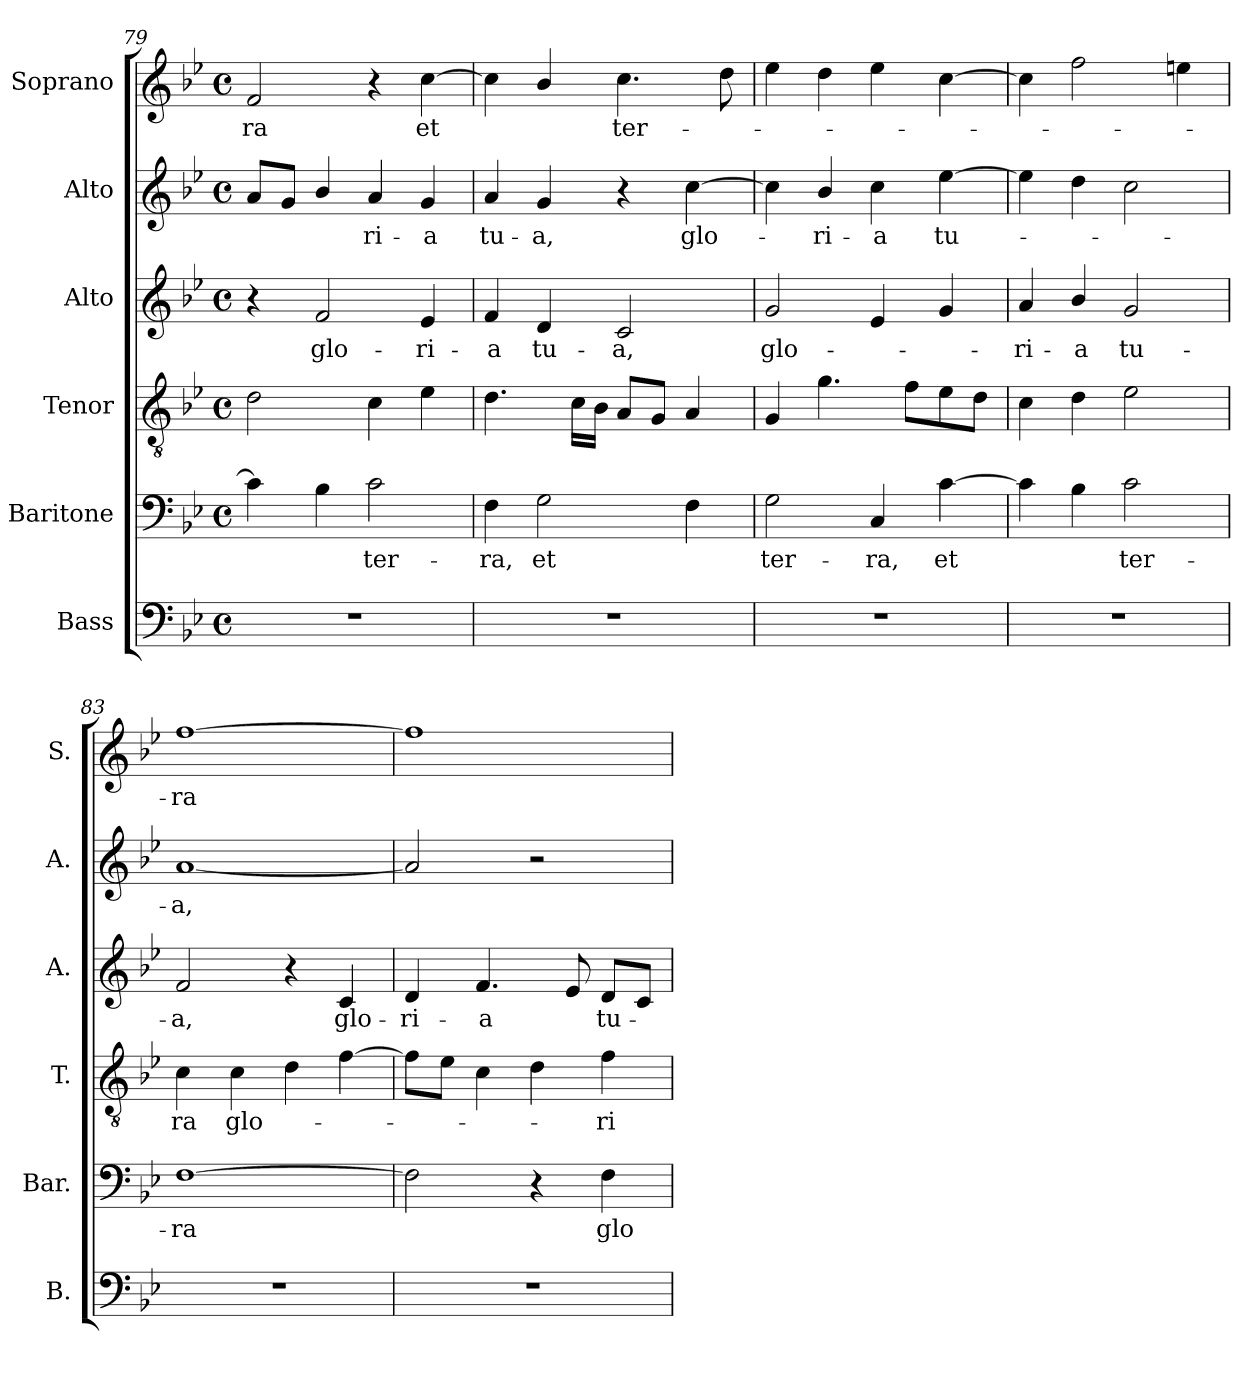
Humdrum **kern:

**kern	**kern	**text	**kern	**text	**kern	**text	**kern	**text	**kern	**text
*part6	*part5	*part5	*part4	*part4	*part3	*part3	*part2	*part2	*part1	*part1
*staff6	*staff5	*staff5	*staff4	*staff4	*staff3	*staff3	*staff2	*staff2	*staff1	*staff1
*I"Bass	*I"Baritone	*	*I"Tenor	*	*I"Alto	*	*I"Alto	*	*I"Soprano	*
*I'B.	*I'Bar.	*	*I'T.	*	*I'A.	*	*I'A.	*	*I'S.	*
*clefF4	*clefF4	*	*clefGv2	*	*clefG2	*	*clefG2	*	*clefG2	*
*	*	*	*ITrd7c12	*	*	*	*	*	*	*
*k[b-e-]	*k[b-e-]	*	*k[b-e-]	*	*k[b-e-]	*	*k[b-e-]	*	*k[b-e-]	*
*B-:	*B-:	*	*B-:	*	*B-:	*	*B-:	*	*B-:	*
*M4/4	*M4/4	*	*M4/4	*	*M4/4	*	*M4/4	*	*M4/4	*
*met(c)	*met(c)	*	*met(c)	*	*met(c)	*	*met(c)	*	*met(c)	*
=79	=79	=79	=79	=79	=79	=79	=79	=79	=79	=79
!	!	!	!	!	!	!	!	!	!	!LO:LY:b:color=#000000
1r	4ci\]	.	2Di\	.	4r	.	8ai/L	.	2fi/	-ra
.	.	.	.	.	.	.	8gi/J	.	.	.
!	!	!	!	!	!	!LO:LY:b:color=#000000	!	!	!	!
.	4B-i\	.	.	.	2fi/	glo-	4b-i/	.	.	.
!	!	!LO:LY:b:color=#000000	!	!	!	!	!	!	!	!
!	!	!	!	!	!	!	!	!LO:LY:b:color=#000000	!	!
.	2ci\	ter-	4Ci\	.	.	.	4ai/	-ri-	4r	.
!	!	!	!	!	!	!LO:LY:b:color=#000000	!	!	!	!
!	!	!	!	!	!	!	!	!LO:LY:b:color=#000000	!	!
!	!	!	!	!	!	!	!	!	!	!LO:LY:b:color=#000000
.	.	.	4E-i\	.	4e-i/	-ri-	4gi/	-a	[4cci\	et
!!LO:PB:g=z
=80	=80	=80	=80	=80	=80	=80	=80	=80	=80	=80
!	!	!LO:LY:b:color=#000000	!	!	!	!	!	!	!	!
!	!	!	!	!	!	!LO:LY:b:color=#000000	!	!	!	!
!	!	!	!	!	!	!	!	!LO:LY:b:color=#000000	!	!
1r	4Fi\	-ra,	4.Di\	.	4fi/	-a	4ai/	tu-	4cci\]	.
!	!	!LO:LY:b:color=#000000	!	!	!	!	!	!	!	!
!	!	!	!	!	!	!LO:LY:b:color=#000000	!	!	!	!
!	!	!	!	!	!	!	!	!LO:LY:b:color=#000000	!	!
.	2Gi\	et	.	.	4di/	tu-	4gi/	-a,	4b-i/	.
.	.	.	16Ci\LL	.	.	.	.	.	.	.
.	.	.	16BB-i\JJ	.	.	.	.	.	.	.
!	!	!	!	!	!	!LO:LY:b:color=#000000	!	!	!	!
!	!	!	!	!	!	!	!	!	!	!LO:LY:b:color=#000000
.	.	.	8AAi/L	.	2ci/	-a,	4r	.	4.cci\	ter-
.	.	.	8GGi/J	.	.	.	.	.	.	.
!	!	!	!	!	!	!	!	!LO:LY:b:color=#000000	!	!
.	4Fi\	.	4AAi/	.	.	.	[4cci\	glo-	.	.
.	.	.	.	.	.	.	.	.	8ddi\	.
=81	=81	=81	=81	=81	=81	=81	=81	=81	=81	=81
!	!	!LO:LY:b:color=#000000	!	!	!	!	!	!	!	!
!	!	!	!	!	!	!LO:LY:b:color=#000000	!	!	!	!
1r	2Gi\	ter-	4GGi/	.	2gi/	glo-	4cci\]	.	4ee-i\	.
!	!	!	!	!	!	!	!	!LO:LY:b:color=#000000	!	!
.	.	.	4.Gi\	.	.	.	4b-i/	-ri-	4ddi\	.
!	!	!LO:LY:b:color=#000000	!	!	!	!	!	!	!	!
!	!	!	!	!	!	!	!	!LO:LY:b:color=#000000	!	!
.	4Ci/	-ra,	.	.	4e-i/	.	4cci\	-a	4ee-i\	.
.	.	.	8Fi\L	.	.	.	.	.	.	.
!	!	!LO:LY:b:color=#000000	!	!	!	!	!	!	!	!
!	!	!	!	!	!	!	!	!LO:LY:b:color=#000000	!	!
.	[4ci\	et	8E-i\	.	4gi/	.	[4ee-i\	tu-	[4cci\	.
.	.	.	8Di\J	.	.	.	.	.	.	.
=82	=82	=82	=82	=82	=82	=82	=82	=82	=82	=82
!	!	!	!	!	!	!LO:LY:b:color=#000000	!	!	!	!
1r	4ci\]	.	4Ci\	.	4ai/	-ri-	4ee-i\]	.	4cci\]	.
!	!	!	!	!	!	!LO:LY:b:color=#000000	!	!	!	!
.	4B-i\	.	4Di\	.	4b-i/	-a	4ddi\	.	2ffi\	.
!	!	!LO:LY:b:color=#000000	!	!	!	!	!	!	!	!
!	!	!	!	!	!	!LO:LY:b:color=#000000	!	!	!	!
.	2ci\	ter-	2E-i\	.	2gi/	tu-	2cci\	.	.	.
.	.	.	.	.	.	.	.	.	4eei\	.
=83	=83	=83	=83	=83	=83	=83	=83	=83	=83	=83
!	!	!LO:LY:b:color=#000000	!	!	!	!	!	!	!	!
!	!	!	!	!LO:LY:b:color=#000000	!	!	!	!	!	!
!	!	!	!	!	!	!LO:LY:b:color=#000000	!	!	!	!
!	!	!	!	!	!	!	!	!LO:LY:b:color=#000000	!	!
!	!	!	!	!	!	!	!	!	!	!LO:LY:b:color=#000000
1r	[1Fi	-ra	4Ci\	-ra	2fi/	-a,	[1ai	-a,	[1ffi	-ra
!	!	!	!	!LO:LY:b:color=#000000	!	!	!	!	!	!
.	.	.	4Ci\	glo-	.	.	.	.	.	.
.	.	.	4Di\	.	4r	.	.	.	.	.
!	!	!	!	!	!	!LO:LY:b:color=#000000	!	!	!	!
.	.	.	[4Fi\	.	4ci/	glo-	.	.	.	.
=84	=84	=84	=84	=84	=84	=84	=84	=84	=84	=84
!	!	!	!	!	!	!LO:LY:b:color=#000000	!	!	!	!
1r	2Fi\]	.	8Fi\L]	.	4di/	-ri-	2ai/]	.	1ffi]	.
.	.	.	8E-i\J	.	.	.	.	.	.	.
!	!	!	!	!	!	!LO:LY:b:color=#000000	!	!	!	!
.	.	.	4Ci\	.	4.fi/	-a	.	.	.	.
.	4r	.	4Di\	.	.	.	2r	.	.	.
.	.	.	.	.	8e-i/	.	.	.	.	.
!	!	!LO:LY:b:color=#000000	!	!	!	!	!	!	!	!
!	!	!	!	!LO:LY:b:color=#000000	!	!	!	!	!	!
!	!	!	!	!	!	!LO:LY:b:color=#000000	!	!	!	!
.	4Fi\	glo-	4Fi\	-ri-	8di/L	tu-	.	.	.	.
.	.	.	.	.	8ci/J	.	.	.	.	.
=	=	=	=	=	=	=	=	=	=	=
*-	*-	*-	*-	*-	*-	*-	*-	*-	*-	*-
